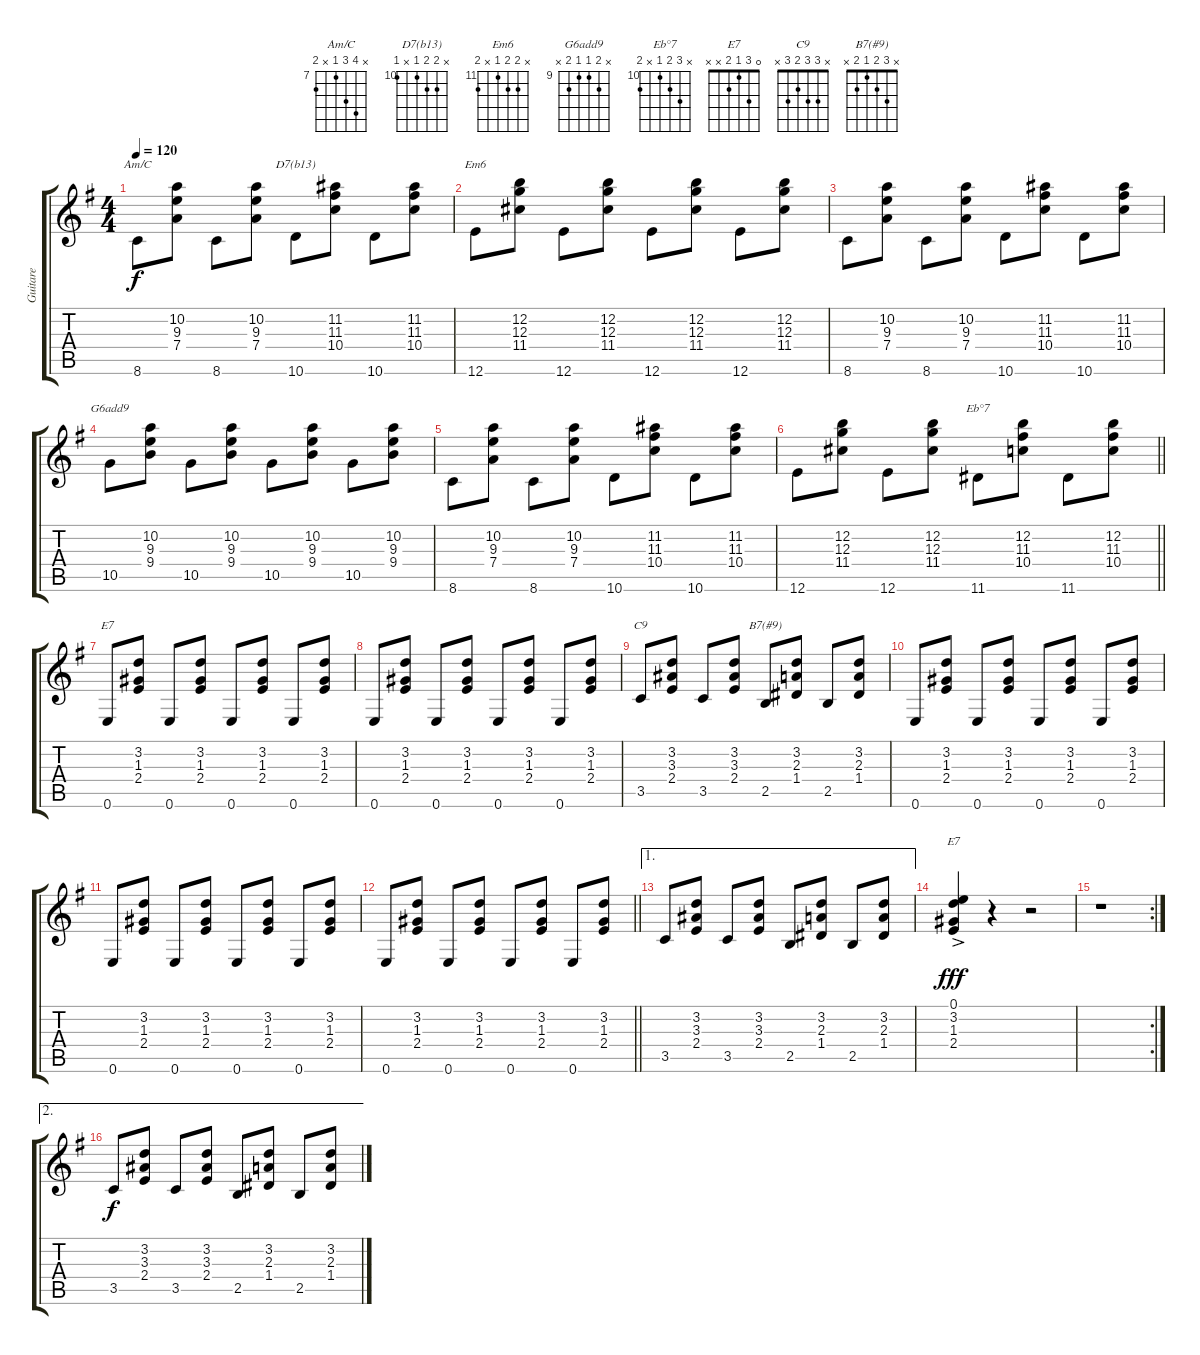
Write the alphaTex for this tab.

\track ("Guitare" "Guitare") {instrument acousticguitarnylon}
\staff {score tabs}
\tuning (E4 B3 G3 D3 A2 E2) {hide}
\chord ("Am/C" x 10 9 7 x 8) {firstfret 7}
\chord ("D7(b13)" x 11 11 10 x 10) {firstfret 10}
\chord ("Em6" x 12 12 11 x 12) {firstfret 11}
\chord ("G6add9" x 10 9 9 10 x) {firstfret 9}
\chord ("Eb°7" x 12 11 10 x 11) {firstfret 10}
\chord ("E7" x 3 1 2 x 0)
\chord ("C9" x 3 3 2 3 x)
\chord ("B7(#9)" x 3 2 1 2 x)
\chord ("E7" 0 3 1 2 x x)
\ts (4 4)
\tempo 120
\clef g2
\ks g
8.6.8{ch "Am/C" dy f} (10.2 9.3 7.4).8 8.6.8 (10.2 9.3 7.4).8 10.6.8{ch "D7(b13)"} (11.2 11.3 10.4).8 10.6.8 (11.2 11.3 10.4).8 |
12.6.8{ch "Em6"} (12.2 12.3 11.4).8 12.6.8 (12.2 12.3 11.4).8 12.6.8 (12.2 12.3 11.4).8 12.6.8 (12.2 12.3 11.4).8 |
8.6.8 (10.2 9.3 7.4).8 8.6.8 (10.2 9.3 7.4).8 10.6.8 (11.2 11.3 10.4).8 10.6.8 (11.2 11.3 10.4).8 |
10.5.8{ch "G6add9"} (10.2 9.3 9.4).8 10.5.8 (10.2 9.3 9.4).8 10.5.8 (10.2 9.3 9.4).8 10.5.8 (10.2 9.3 9.4).8 |
8.6.8 (10.2 9.3 7.4).8 8.6.8 (10.2 9.3 7.4).8 10.6.8 (11.2 11.3 10.4).8 10.6.8 (11.2 11.3 10.4).8 |
\barLineRight lightlight
12.6.8 (12.2 12.3 11.4).8 12.6.8 (12.2 12.3 11.4).8 11.6.8{ch "Eb°7"} (12.2 11.3 10.4).8 11.6.8 (12.2 11.3 10.4).8 |
0.6.8{ch "E7"} (3.2 1.3 2.4).8 0.6.8 (3.2 1.3 2.4).8 0.6.8 (3.2 1.3 2.4).8 0.6.8 (3.2 1.3 2.4).8 |
0.6.8 (3.2 1.3 2.4).8 0.6.8 (3.2 1.3 2.4).8 0.6.8 (3.2 1.3 2.4).8 0.6.8 (3.2 1.3 2.4).8 |
3.5.8{ch "C9"} (3.2 3.3 2.4).8 3.5.8 (3.2 3.3 2.4).8 2.5.8{ch "B7(#9)"} (3.2 2.3 1.4).8 2.5.8 (3.2 2.3 1.4).8 |
0.6.8 (3.2 1.3 2.4).8 0.6.8 (3.2 1.3 2.4).8 0.6.8 (3.2 1.3 2.4).8 0.6.8 (3.2 1.3 2.4).8 |
0.6.8 (3.2 1.3 2.4).8 0.6.8 (3.2 1.3 2.4).8 0.6.8 (3.2 1.3 2.4).8 0.6.8 (3.2 1.3 2.4).8 |
\barLineRight lightlight
0.6.8 (3.2 1.3 2.4).8 0.6.8 (3.2 1.3 2.4).8 0.6.8 (3.2 1.3 2.4).8 0.6.8 (3.2 1.3 2.4).8 |
\ae 1
3.5.8 (3.2 3.3 2.4).8 3.5.8 (3.2 3.3 2.4).8 2.5.8 (3.2 2.3 1.4).8 2.5.8 (3.2 2.3 1.4).8 |
(0.1{ac} 3.2{ac} 1.3{ac} 2.4{ac}).4{ch "E7" dy fff} r.4 r.2 |
\rc 2
r.1 |
\ae 2
3.5.8{dy f} (3.2 3.3 2.4).8 3.5.8 (3.2 3.3 2.4).8 2.5.8 (3.2 2.3 1.4).8 2.5.8 (3.2 2.3 1.4).8
